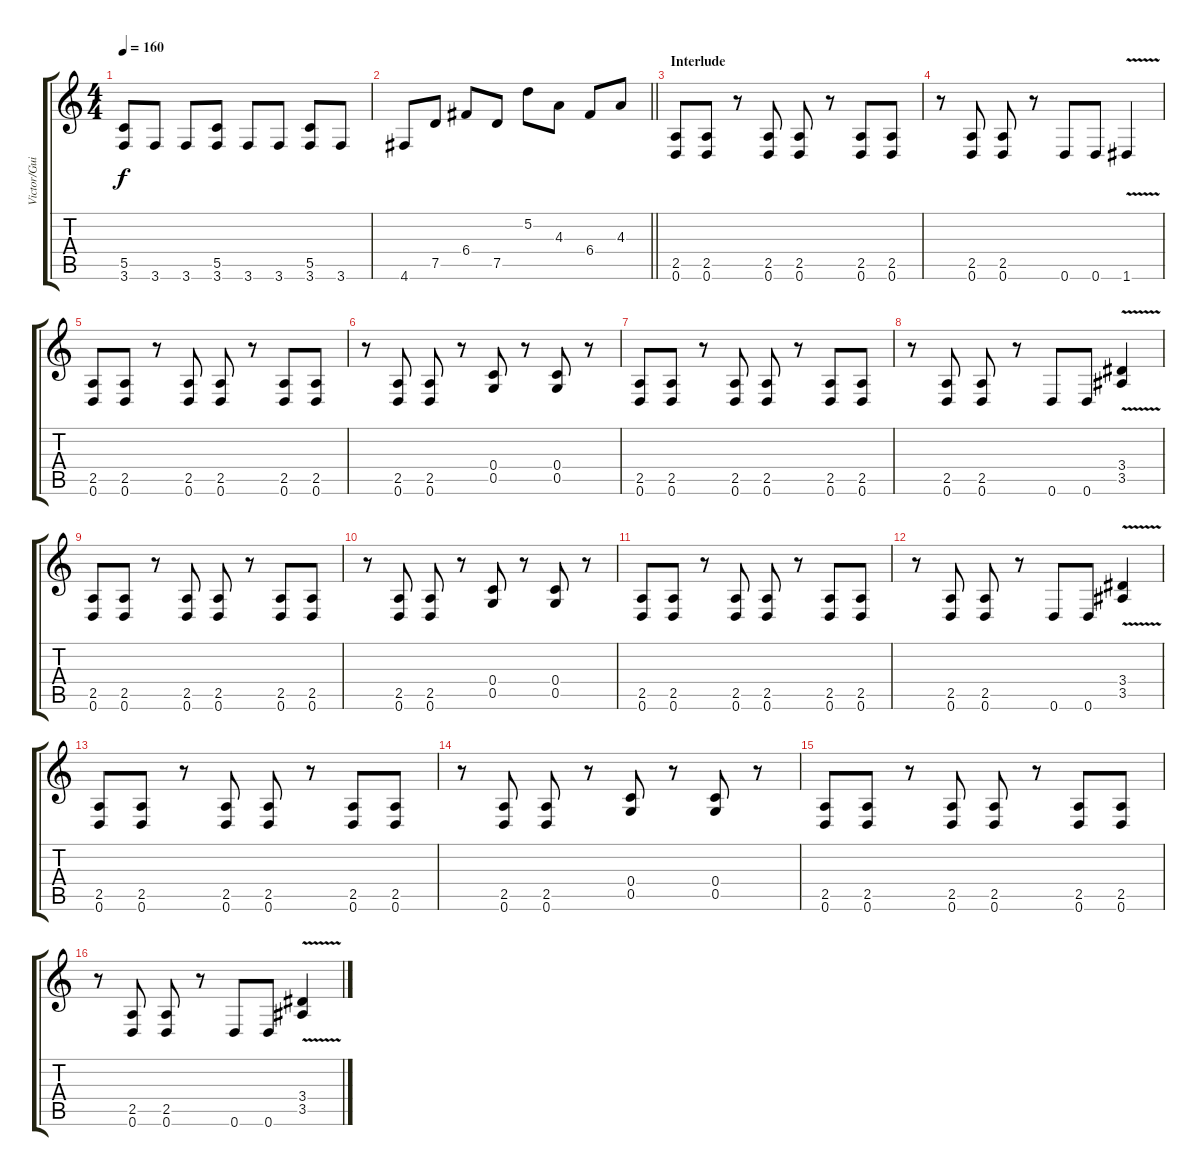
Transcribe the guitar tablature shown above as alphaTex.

\track ("Victor/Guitar I" "Victor/Gui") {instrument distortionguitar}
\staff {score tabs}
\tuning (D4 A3 F3 C3 G2 D2) {hide}
\ts (4 4)
\tempo 160
\clef g2
\ks c
(5.5 3.6).8{dy f} 3.6.8 3.6.8 (5.5 3.6).8 3.6.8 3.6.8 (5.5 3.6).8 3.6.8 |
\barLineRight lightlight
4.6.8 7.5.8 6.4.8 7.5.8 5.2.8 4.3.8 6.4.8 4.3.8 |
\section ("" "Interlude")
(2.5 0.6).8 (2.5 0.6).8 r.8 (2.5 0.6).8 (2.5 0.6).8 r.8 (2.5 0.6).8 (2.5 0.6).8 |
r.8 (2.5 0.6).8 (2.5 0.6).8 r.8 0.6.8 0.6.8 1.6{v}.4 |
(2.5 0.6).8 (2.5 0.6).8 r.8 (2.5 0.6).8 (2.5 0.6).8 r.8 (2.5 0.6).8 (2.5 0.6).8 |
r.8 (2.5 0.6).8 (2.5 0.6).8 r.8 (0.4 0.5).8 r.8 (0.4 0.5).8 r.8 |
(2.5 0.6).8 (2.5 0.6).8 r.8 (2.5 0.6).8 (2.5 0.6).8 r.8 (2.5 0.6).8 (2.5 0.6).8 |
r.8 (2.5 0.6).8 (2.5 0.6).8 r.8 0.6.8 0.6.8 (3.4{v} 3.5{v}).4 |
(2.5 0.6).8 (2.5 0.6).8 r.8 (2.5 0.6).8 (2.5 0.6).8 r.8 (2.5 0.6).8 (2.5 0.6).8 |
r.8 (2.5 0.6).8 (2.5 0.6).8 r.8 (0.4 0.5).8 r.8 (0.4 0.5).8 r.8 |
(2.5 0.6).8 (2.5 0.6).8 r.8 (2.5 0.6).8 (2.5 0.6).8 r.8 (2.5 0.6).8 (2.5 0.6).8 |
r.8 (2.5 0.6).8 (2.5 0.6).8 r.8 0.6.8 0.6.8 (3.4{v} 3.5{v}).4 |
(2.5 0.6).8 (2.5 0.6).8 r.8 (2.5 0.6).8 (2.5 0.6).8 r.8 (2.5 0.6).8 (2.5 0.6).8 |
r.8 (2.5 0.6).8 (2.5 0.6).8 r.8 (0.4 0.5).8 r.8 (0.4 0.5).8 r.8 |
(2.5 0.6).8 (2.5 0.6).8 r.8 (2.5 0.6).8 (2.5 0.6).8 r.8 (2.5 0.6).8 (2.5 0.6).8 |
r.8 (2.5 0.6).8 (2.5 0.6).8 r.8 0.6.8 0.6.8 (3.4{v} 3.5{v}).4
